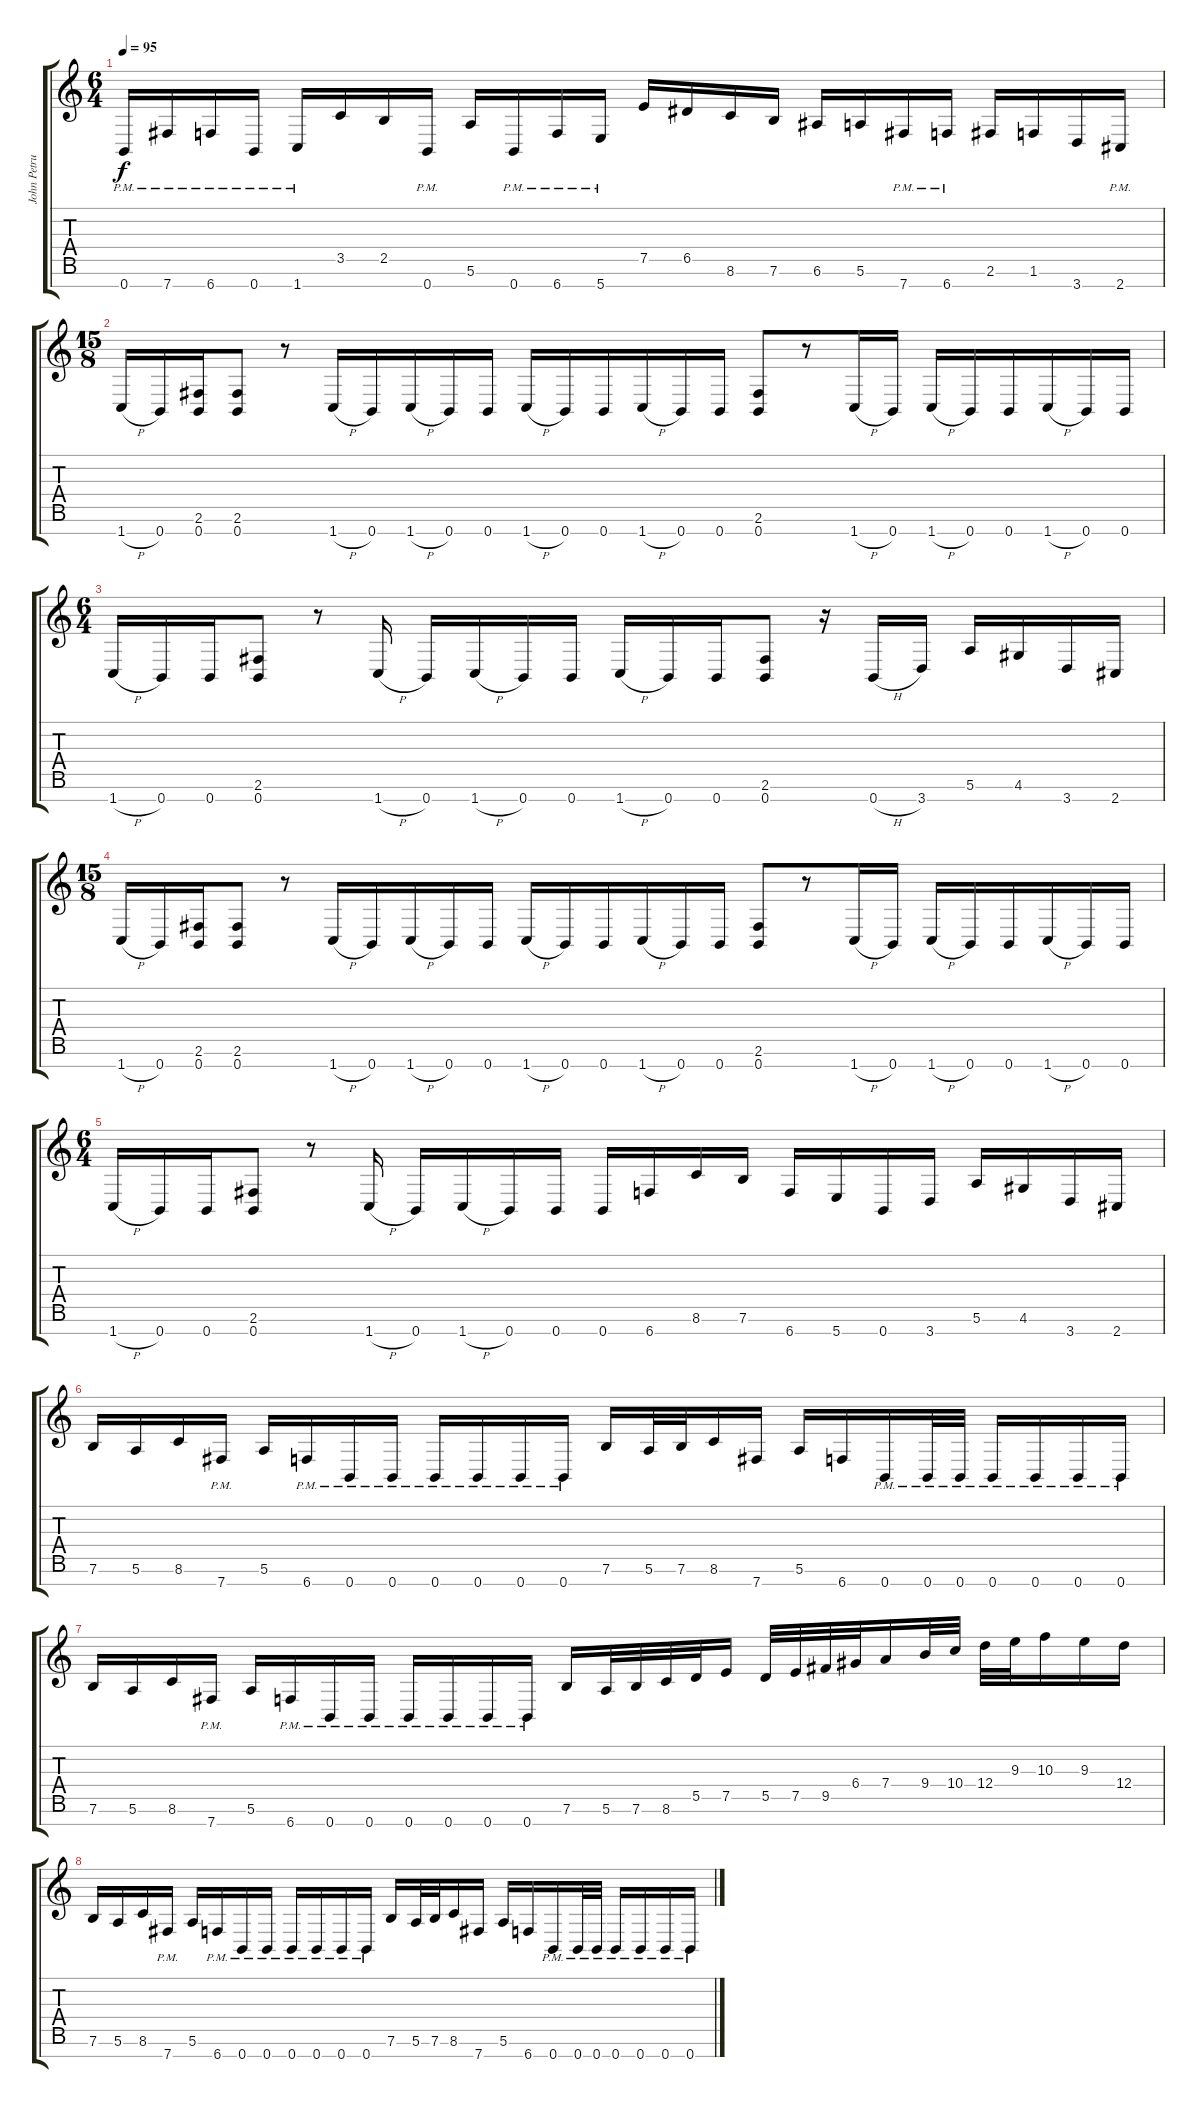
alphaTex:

\track ("John Petrucci" "John Petru") {instrument overdrivenguitar}
\staff {score tabs}
\tuning (E4 B3 G3 D3 A2 E2 B1) {hide}
\ts (6 4)
\tempo 95
\clef g2
\ks c
0.7{pm}.16{dy f} 7.7{pm}.16 6.7{pm}.16 0.7{pm}.16 1.7{pm}.16 3.5.16 2.5.16 0.7{pm}.16 5.6.16 0.7{pm}.16 6.7{pm}.16 5.7{pm}.16 7.5.16 6.5.16 8.6.16 7.6.16 6.6.16 5.6.16 7.7{pm}.16 6.7{pm}.16 2.6.16 1.6.16 3.7.16 2.7{pm}.16 |
\ts (15 8)
1.7{h}.16 0.7.16 (2.6 0.7).16 (2.6 0.7).8 r.8 1.7{h}.16 0.7.16 1.7{h}.16 0.7.16 0.7.16 1.7{h}.16 0.7.16 0.7.16 1.7{h}.16 0.7.16 0.7.16 (2.6 0.7).8 r.8 1.7{h}.16 0.7.16 1.7{h}.16 0.7.16 0.7.16 1.7{h}.16 0.7.16 0.7.16 |
\ts (6 4)
1.7{h}.16 0.7.16 0.7.16 (2.6 0.7).8 r.8 1.7{h}.16 0.7.16 1.7{h}.16 0.7.16 0.7.16 1.7{h}.16 0.7.16 0.7.16 (2.6 0.7).8 r.16 0.7{h}.16 3.7.16 5.6.16 4.6.16 3.7.16 2.7.16 |
\ts (15 8)
1.7{h}.16 0.7.16 (2.6 0.7).16 (2.6 0.7).8 r.8 1.7{h}.16 0.7.16 1.7{h}.16 0.7.16 0.7.16 1.7{h}.16 0.7.16 0.7.16 1.7{h}.16 0.7.16 0.7.16 (2.6 0.7).8 r.8 1.7{h}.16 0.7.16 1.7{h}.16 0.7.16 0.7.16 1.7{h}.16 0.7.16 0.7.16 |
\ts (6 4)
1.7{h}.16 0.7.16 0.7.16 (2.6 0.7).8 r.8 1.7{h}.16 0.7.16 1.7{h}.16 0.7.16 0.7.16 0.7.16 6.7.16 8.6.16 7.6.16 6.7.16 5.7.16 0.7.16 3.7.16 5.6.16 4.6.16 3.7.16 2.7.16 |
7.6.16 5.6.16 8.6.16 7.7{pm}.16 5.6.16 6.7{pm}.16 0.7{pm}.16 0.7{pm}.16 0.7{pm}.16 0.7{pm}.16 0.7{pm}.16 0.7{pm}.16 7.6.16 5.6.32 7.6.32 8.6.16 7.7.16 5.6.16 6.7.16 0.7{pm}.16 0.7{pm}.32 0.7{pm}.32 0.7{pm}.16 0.7{pm}.16 0.7{pm}.16 0.7{pm}.16 |
7.6.16 5.6.16 8.6.16 7.7{pm}.16 5.6.16 6.7{pm}.16 0.7{pm}.16 0.7{pm}.16 0.7{pm}.16 0.7{pm}.16 0.7{pm}.16 0.7{pm}.16 7.6.16 5.6.32 7.6.32 8.6.32 5.5.32 7.5.16 5.5.32 7.5.32 9.5.32 6.4.32 7.4.16 9.4.32 10.4.32 12.4.32 9.3.32 10.3.16 9.3.16 12.4.16 |
7.6.16 5.6.16 8.6.16 7.7{pm}.16 5.6.16 6.7{pm}.16 0.7{pm}.16 0.7{pm}.16 0.7{pm}.16 0.7{pm}.16 0.7{pm}.16 0.7{pm}.16 7.6.16 5.6.32 7.6.32 8.6.16 7.7.16 5.6.16 6.7.16 0.7{pm}.16 0.7{pm}.32 0.7{pm}.32 0.7{pm}.16 0.7{pm}.16 0.7{pm}.16 0.7{pm}.16
